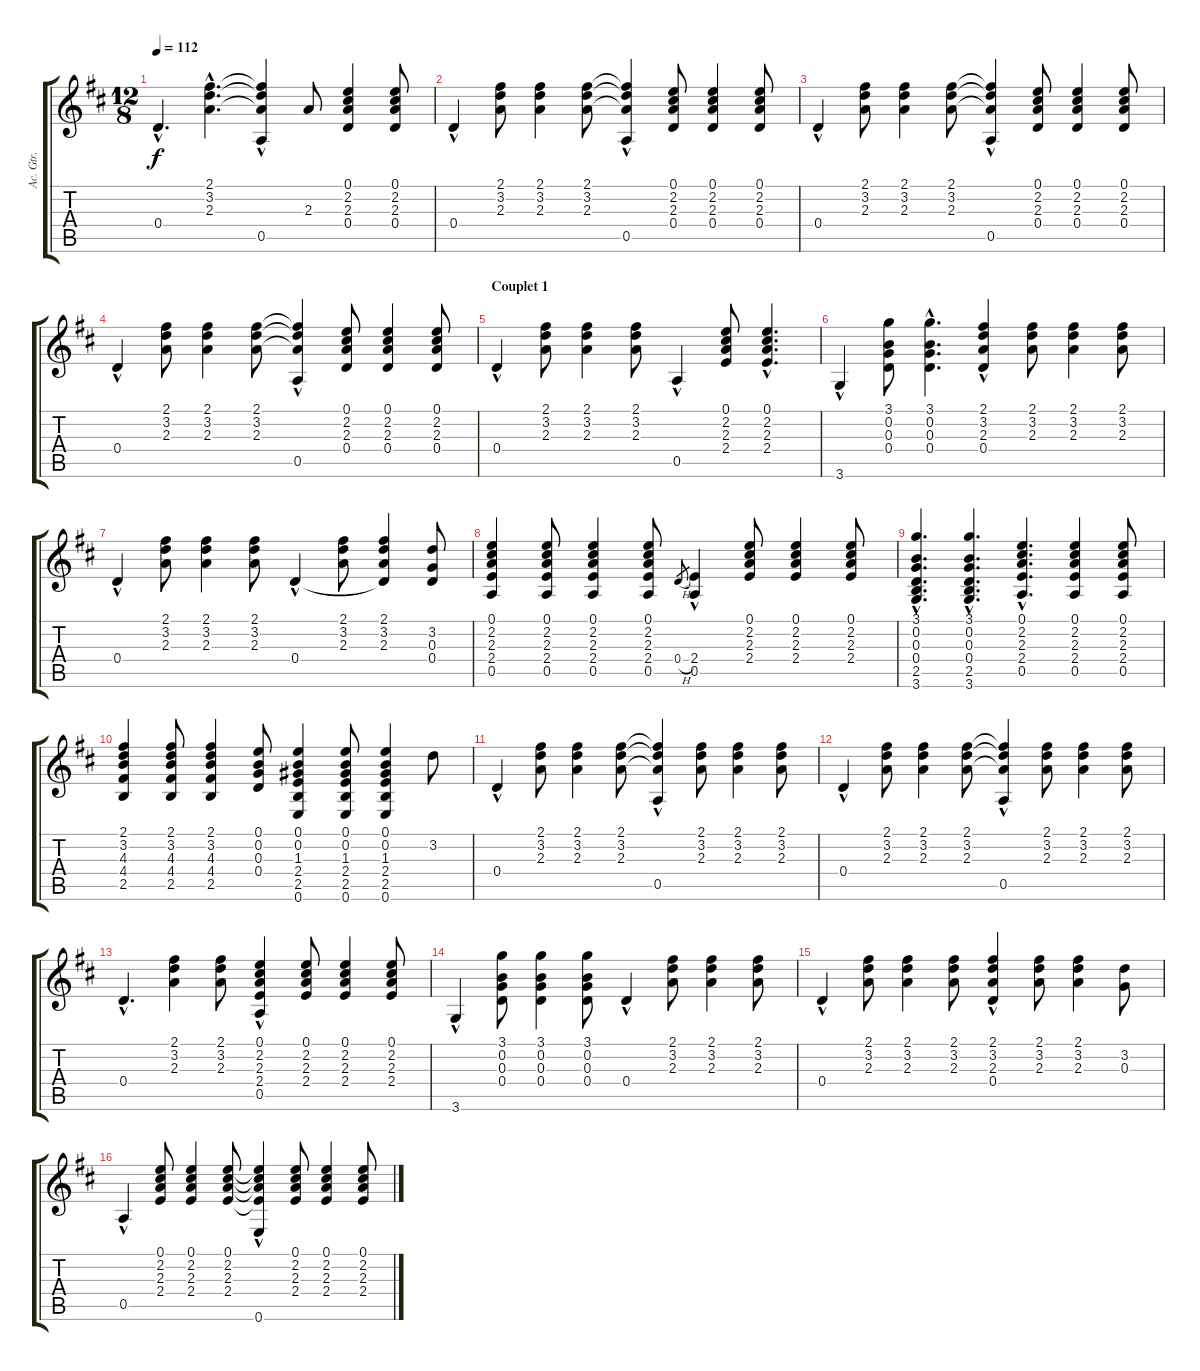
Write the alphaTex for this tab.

\track ("Ac. Gtr." "Ac. Gtr.") {instrument acousticguitarsteel}
\staff {score tabs}
\tuning (E4 B3 G3 D3 A2 E2) {hide}
\ts (12 8)
\tempo 112
\clef g2
\ks d
0.4{hac}.4{d dy f instrument acousticguitarsteel} (2.1{hac} 3.2{hac} 2.3{hac}).4{d} (2.1{t} 3.2{t} 2.3{t} 0.5{hac}).4 2.3.8 (0.1 2.2 2.3 0.4).4 (0.1 2.2 2.3 0.4).8 |
0.4{hac}.4 (2.1 3.2 2.3).8 (2.1 3.2 2.3).4 (2.1 3.2 2.3).8 (2.1{t} 3.2{t} 2.3{t} 0.5{hac}).4 (0.1 2.2 2.3 0.4).8 (0.1 2.2 2.3 0.4).4 (0.1 2.2 2.3 0.4).8 |
0.4{hac}.4 (2.1 3.2 2.3).8 (2.1 3.2 2.3).4 (2.1 3.2 2.3).8 (2.1{t} 3.2{t} 2.3{t} 0.5{hac}).4 (0.1 2.2 2.3 0.4).8 (0.1 2.2 2.3 0.4).4 (0.1 2.2 2.3 0.4).8 |
0.4{hac}.4 (2.1 3.2 2.3).8 (2.1 3.2 2.3).4 (2.1 3.2 2.3).8 (2.1{t} 3.2{t} 2.3{t} 0.5{hac}).4 (0.1 2.2 2.3 0.4).8 (0.1 2.2 2.3 0.4).4 (0.1 2.2 2.3 0.4).8 |
\section ("" "Couplet 1")
0.4{hac}.4 (2.1 3.2 2.3).8 (2.1 3.2 2.3).4 (2.1 3.2 2.3).8 0.5{hac}.4 (0.1 2.2 2.3 2.4).8 (0.1{hac} 2.2{hac} 2.3{hac} 2.4{hac}).4{d} |
3.6{hac}.4 (3.1 0.2 0.3 0.4).8 (3.1{hac} 0.2{hac} 0.3{hac} 0.4{hac}).4{d} (2.1 3.2 2.3 0.4{hac}).4 (2.1 3.2 2.3).8 (2.1 3.2 2.3).4 (2.1 3.2 2.3).8 |
0.4{hac}.4 (2.1 3.2 2.3).8 (2.1 3.2 2.3).4 (2.1 3.2 2.3).8 0.4{hac}.4 (2.1 3.2 2.3).8 (2.1 3.2 2.3 0.4{t}).4 (3.2 0.3 0.4).8 |
(0.1 2.2 2.3 2.4 0.5).4 (0.1 2.2 2.3 2.4 0.5).8 (0.1 2.2 2.3 2.4 0.5).4 (0.1 2.2 2.3 2.4 0.5).8 0.4{h}.8{gr} (2.4 0.5{hac}).4 (0.1 2.2 2.3 2.4).8 (0.1 2.2 2.3 2.4).4 (0.1 2.2 2.3 2.4).8 |
(3.1{hac} 0.2{hac} 0.3{hac} 0.4{hac} 2.5{hac} 3.6{hac}).4{d} (3.1{hac} 0.2{hac} 0.3{hac} 0.4{hac} 2.5{hac} 3.6{hac}).4{d} (0.1{hac} 2.2{hac} 2.3{hac} 2.4{hac} 0.5{hac}).4{d} (0.1 2.2 2.3 2.4 0.5).4 (0.1 2.2 2.3 2.4 0.5).8 |
(2.1 3.2 4.3 4.4 2.5).4 (2.1 3.2 4.3 4.4 2.5).8 (2.1 3.2 4.3 4.4 2.5).4 (0.1 0.2 0.3 0.4).8 (0.1 0.2 1.3 2.4 2.5 0.6).4 (0.1 0.2 1.3 2.4 2.5 0.6).8 (0.1 0.2 1.3 2.4 2.5 0.6).4 3.2.8 |
0.4{hac}.4 (2.1 3.2 2.3).8 (2.1 3.2 2.3).4 (2.1 3.2 2.3).8 (2.1{t} 3.2{t} 2.3{t} 0.5{hac}).4 (2.1 3.2 2.3).8 (2.1 3.2 2.3).4 (2.1 3.2 2.3).8 |
0.4{hac}.4 (2.1 3.2 2.3).8 (2.1 3.2 2.3).4 (2.1 3.2 2.3).8 (2.1{t} 3.2{t} 2.3{t} 0.5{hac}).4 (2.1 3.2 2.3).8 (2.1 3.2 2.3).4 (2.1 3.2 2.3).8 |
0.4{hac}.4{d} (2.1 3.2 2.3).4 (2.1 3.2 2.3).8 (0.1 2.2 2.3 2.4 0.5{hac}).4 (0.1 2.2 2.3 2.4).8 (0.1 2.2 2.3 2.4).4 (0.1 2.2 2.3 2.4).8 |
3.6{hac}.4 (3.1 0.2 0.3 0.4).8 (3.1 0.2 0.3 0.4).4 (3.1 0.2 0.3 0.4).8 0.4{hac}.4 (2.1 3.2 2.3).8 (2.1 3.2 2.3).4 (2.1 3.2 2.3).8 |
0.4{hac}.4 (2.1 3.2 2.3).8 (2.1 3.2 2.3).4 (2.1 3.2 2.3).8 (2.1 3.2 2.3 0.4{hac}).4 (2.1 3.2 2.3).8 (2.1 3.2 2.3).4 (3.2 0.3).8 |
0.5{hac}.4 (0.1 2.2 2.3 2.4).8 (0.1 2.2 2.3 2.4).4 (0.1 2.2 2.3 2.4).8 (0.1{t} 2.2{t} 2.3{t} 2.4{t} 0.6{hac}).4 (0.1 2.2 2.3 2.4).8 (0.1 2.2 2.3 2.4).4 (0.1 2.2 2.3 2.4).8
